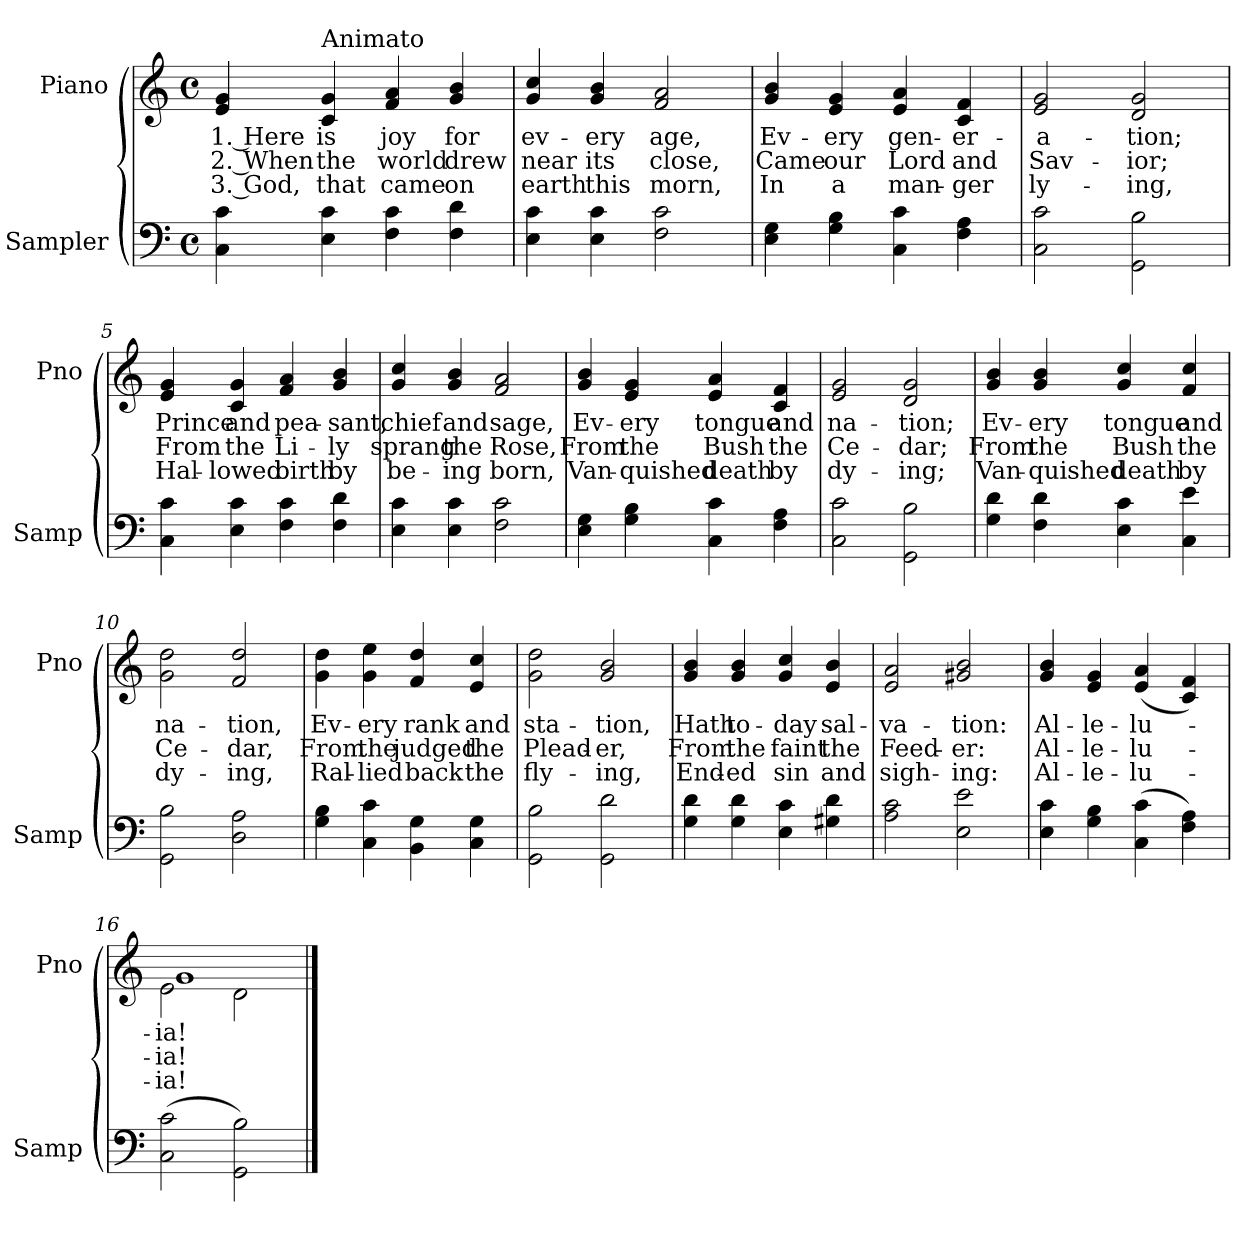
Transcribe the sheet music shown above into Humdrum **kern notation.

**kern	**kern	**text	**text	**text
*part2	*part1	*part1	*part1	*part1
*staff2	*staff1	*staff1	*staff1	*staff1
*I"Sampler	*I"Piano	*	*	*
*I'Samp	*I'Pno	*	*	*
*clefF4	*clefG2	*	*	*
*M4/4	*M4/4	*	*	*
*met(c)	*met(c)	*	*	*
=1	=1	=1	=1	=1
4C 4c	4e 4g	1. Here	2. When	3. God,
!	!LO:TX:t=Animato	!	!	!
4E 4c	4c 4g	is	the	that
4F 4c	4f 4a	joy	world	came
4F 4d	4g 4b	for	drew	on
=2	=2	=2	=2	=2
4E 4c	4g 4cc	ev-	near	earth
4E 4c	4g 4b	-ery	its	this
2F 2c	2f 2a	age,	close,	morn,
=3	=3	=3	=3	=3
4E 4G	4g 4b	Ev-	Came	In
4G 4B	4e 4g	-ery	our	a
4C 4c	4e 4a	gen-	Lord	man-
4F 4A	4c 4f	-er-	and	-ger
=4	=4	=4	=4	=4
2C 2c	2e 2g	-a-	Sav-	ly-
2GG 2B	2d 2g	-tion;	-ior;	-ing,
=5	=5	=5	=5	=5
4C 4c	4e 4g	Prince	From	Hal-
4E 4c	4c 4g	and	the	-lowed
4F 4c	4f 4a	pea-	Li-	birth
4F 4d	4g 4b	-sant,	-ly	by
=6	=6	=6	=6	=6
4E 4c	4g 4cc	chief	sprang	be-
4E 4c	4g 4b	and	the	-ing
2F 2c	2f 2a	sage,	Rose,	born,
=7	=7	=7	=7	=7
4E 4G	4g 4b	Ev-	From	Van-
4G 4B	4e 4g	-ery	the	-quished
4C 4c	4e 4a	tongue	Bush	death
4F 4A	4c 4f	and	the	by
=8	=8	=8	=8	=8
2C 2c	2e 2g	na-	Ce-	dy-
2GG 2B	2d 2g	-tion;	-dar;	-ing;
=9	=9	=9	=9	=9
4G 4d	4g 4b	Ev-	From	Van-
4F 4d	4g 4b	-ery	the	-quished
4E 4c	4g 4cc	tongue	Bush	death
4C 4e	4f 4cc	and	the	by
=10	=10	=10	=10	=10
2GG 2B	2g 2dd	na-	Ce-	dy-
2D 2A	2f 2dd	-tion,	-dar,	-ing,
=11	=11	=11	=11	=11
4G 4B	4g 4dd	Ev-	From	Ral-
4C 4c	4g 4ee	-ery	the	-lied
4BB 4G	4f 4dd	rank	judged	back
4C 4G	4e 4cc	and	the	the
=12	=12	=12	=12	=12
2GG 2B	2g 2dd	sta-	Plead-	fly-
2GG 2d	2g 2b	-tion,	-er,	-ing,
=13	=13	=13	=13	=13
4G 4d	4g 4b	Hath	From	End-
4G 4d	4g 4b	to-	the	-ed
4E 4c	4g 4cc	-day	faint	sin
4G#X 4d	4e 4b	sal-	the	and
=14	=14	=14	=14	=14
2A 2c	2e 2a	-va-	Feed-	sigh-
2E 2e	2g#X 2b	-tion:	-er:	-ing:
=15	=15	=15	=15	=15
4E 4c	4g 4b	Al-	Al-	Al-
4G 4B	4e 4g	-le-	-le-	-le-
(4C 4c	(4e 4a	-lu-	-lu-	-lu-
4F 4A)	4c 4f)	.	.	.
=16	=16	=16	=16	=16
*	*^	*	*	*
(2C 2c	(2e\	1g)	-ia!	-ia!	-ia!
2GG 2B)	2d\	.	.	.	.
*	*v	*v	*	*	*
==	==	==	==	==
*-	*-	*-	*-	*-
